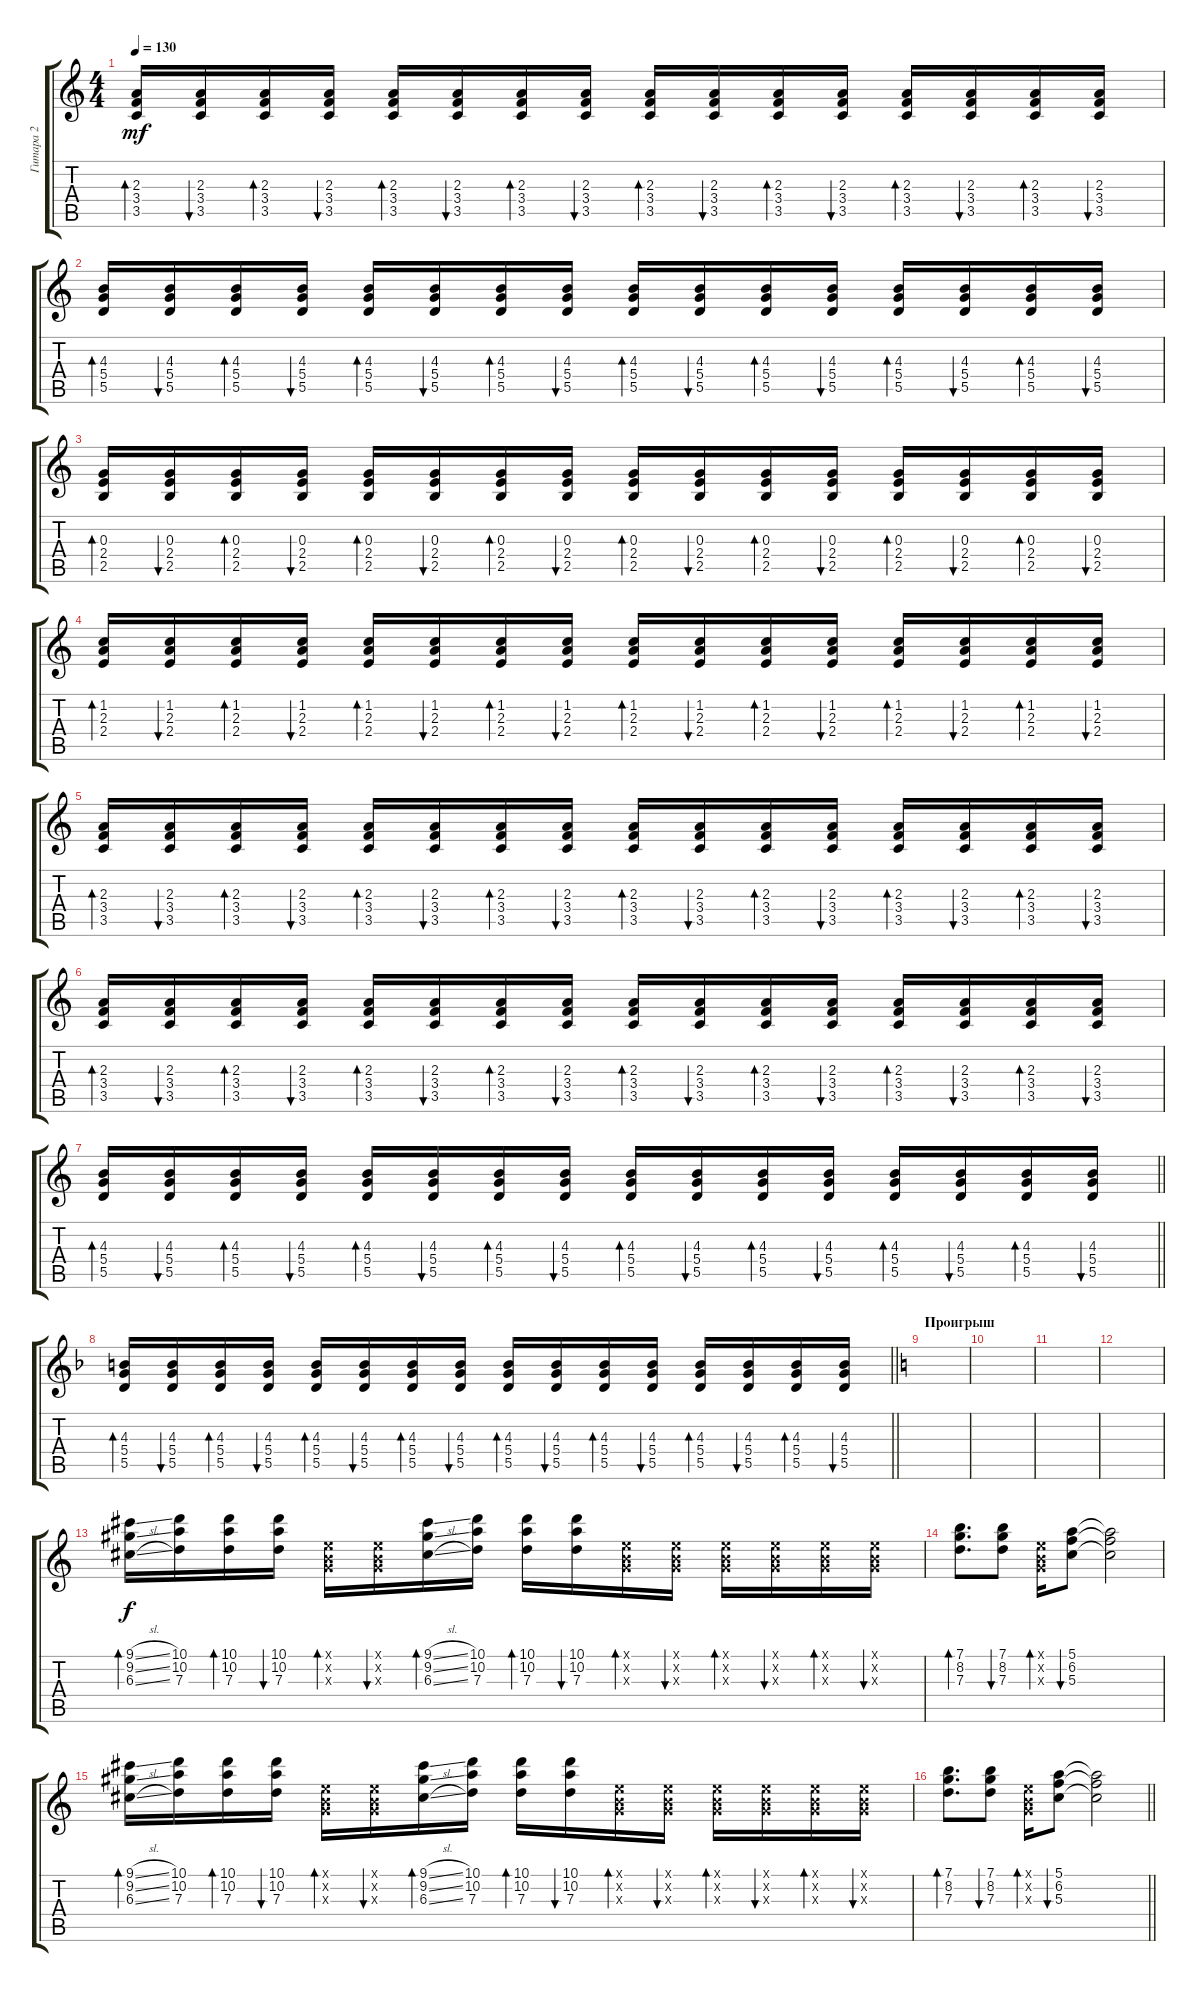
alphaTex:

\track ("Гитара 2" "Гитара 2") {instrument acousticguitarsteel}
\staff {score tabs}
\tuning (E4 B3 G3 D3 A2 E2) {hide}
\ts (4 4)
\tempo 130
\clef g2
\ks c
(2.3 3.4 3.5).16{bd 60 dy mf} (2.3 3.4 3.5).16{bu 60} (2.3 3.4 3.5).16{bd 60} (2.3 3.4 3.5).16{bu 60} (2.3 3.4 3.5).16{bd 60} (2.3 3.4 3.5).16{bu 60} (2.3 3.4 3.5).16{bd 60} (2.3 3.4 3.5).16{bu 60} (2.3 3.4 3.5).16{bd 60} (2.3 3.4 3.5).16{bu 60} (2.3 3.4 3.5).16{bd 60} (2.3 3.4 3.5).16{bu 60} (2.3 3.4 3.5).16{bd 60} (2.3 3.4 3.5).16{bu 60} (2.3 3.4 3.5).16{bd 60} (2.3 3.4 3.5).16{bu 60} |
(4.3 5.4 5.5).16{bd 60} (4.3 5.4 5.5).16{bu 60} (4.3 5.4 5.5).16{bd 60} (4.3 5.4 5.5).16{bu 60} (4.3 5.4 5.5).16{bd 60} (4.3 5.4 5.5).16{bu 60} (4.3 5.4 5.5).16{bd 60} (4.3 5.4 5.5).16{bu 60} (4.3 5.4 5.5).16{bd 60} (4.3 5.4 5.5).16{bu 60} (4.3 5.4 5.5).16{bd 60} (4.3 5.4 5.5).16{bu 60} (4.3 5.4 5.5).16{bd 60} (4.3 5.4 5.5).16{bu 60} (4.3 5.4 5.5).16{bd 60} (4.3 5.4 5.5).16{bu 60} |
(0.3 2.4 2.5).16{bd 60} (0.3 2.4 2.5).16{bu 60} (0.3 2.4 2.5).16{bd 60} (0.3 2.4 2.5).16{bu 60} (0.3 2.4 2.5).16{bd 60} (0.3 2.4 2.5).16{bu 60} (0.3 2.4 2.5).16{bd 60} (0.3 2.4 2.5).16{bu 60} (0.3 2.4 2.5).16{bd 60} (0.3 2.4 2.5).16{bu 60} (0.3 2.4 2.5).16{bd 60} (0.3 2.4 2.5).16{bu 60} (0.3 2.4 2.5).16{bd 60} (0.3 2.4 2.5).16{bu 60} (0.3 2.4 2.5).16{bd 60} (0.3 2.4 2.5).16{bu 60} |
(1.2 2.3 2.4).16{bd 60} (1.2 2.3 2.4).16{bu 60} (1.2 2.3 2.4).16{bd 60} (1.2 2.3 2.4).16{bu 60} (1.2 2.3 2.4).16{bd 60} (1.2 2.3 2.4).16{bu 60} (1.2 2.3 2.4).16{bd 60} (1.2 2.3 2.4).16{bu 60} (1.2 2.3 2.4).16{bd 60} (1.2 2.3 2.4).16{bu 60} (1.2 2.3 2.4).16{bd 60} (1.2 2.3 2.4).16{bu 60} (1.2 2.3 2.4).16{bd 60} (1.2 2.3 2.4).16{bu 60} (1.2 2.3 2.4).16{bd 60} (1.2 2.3 2.4).16{bu 60} |
(2.3 3.4 3.5).16{bd 60} (2.3 3.4 3.5).16{bu 60} (2.3 3.4 3.5).16{bd 60} (2.3 3.4 3.5).16{bu 60} (2.3 3.4 3.5).16{bd 60} (2.3 3.4 3.5).16{bu 60} (2.3 3.4 3.5).16{bd 60} (2.3 3.4 3.5).16{bu 60} (2.3 3.4 3.5).16{bd 60} (2.3 3.4 3.5).16{bu 60} (2.3 3.4 3.5).16{bd 60} (2.3 3.4 3.5).16{bu 60} (2.3 3.4 3.5).16{bd 60} (2.3 3.4 3.5).16{bu 60} (2.3 3.4 3.5).16{bd 60} (2.3 3.4 3.5).16{bu 60} |
(2.3 3.4 3.5).16{bd 60} (2.3 3.4 3.5).16{bu 60} (2.3 3.4 3.5).16{bd 60} (2.3 3.4 3.5).16{bu 60} (2.3 3.4 3.5).16{bd 60} (2.3 3.4 3.5).16{bu 60} (2.3 3.4 3.5).16{bd 60} (2.3 3.4 3.5).16{bu 60} (2.3 3.4 3.5).16{bd 60} (2.3 3.4 3.5).16{bu 60} (2.3 3.4 3.5).16{bd 60} (2.3 3.4 3.5).16{bu 60} (2.3 3.4 3.5).16{bd 60} (2.3 3.4 3.5).16{bu 60} (2.3 3.4 3.5).16{bd 60} (2.3 3.4 3.5).16{bu 60} |
\barLineRight lightlight
(4.3 5.4 5.5).16{bd 60} (4.3 5.4 5.5).16{bu 60} (4.3 5.4 5.5).16{bd 60} (4.3 5.4 5.5).16{bu 60} (4.3 5.4 5.5).16{bd 60} (4.3 5.4 5.5).16{bu 60} (4.3 5.4 5.5).16{bd 60} (4.3 5.4 5.5).16{bu 60} (4.3 5.4 5.5).16{bd 60} (4.3 5.4 5.5).16{bu 60} (4.3 5.4 5.5).16{bd 60} (4.3 5.4 5.5).16{bu 60} (4.3 5.4 5.5).16{bd 60} (4.3 5.4 5.5).16{bu 60} (4.3 5.4 5.5).16{bd 60} (4.3 5.4 5.5).16{bu 60} |
\barLineRight lightlight
\ks f
(4.3 5.4 5.5).16{bd 60} (4.3 5.4 5.5).16{bu 60} (4.3 5.4 5.5).16{bd 60} (4.3 5.4 5.5).16{bu 60} (4.3 5.4 5.5).16{bd 60} (4.3 5.4 5.5).16{bu 60} (4.3 5.4 5.5).16{bd 60} (4.3 5.4 5.5).16{bu 60} (4.3 5.4 5.5).16{bd 60} (4.3 5.4 5.5).16{bu 60} (4.3 5.4 5.5).16{bd 60} (4.3 5.4 5.5).16{bu 60} (4.3 5.4 5.5).16{bd 60} (4.3 5.4 5.5).16{bu 60} (4.3 5.4 5.5).16{bd 60} (4.3 5.4 5.5).16{bu 60} |
\section ("" "Проигрыш")
\ks c
|
|
|
|
(9.1{sl} 9.2{sl} 6.3{sl}).16{bd 60 dy f} (10.1 10.2 7.3).16 (10.1 10.2 7.3).16{bd 60} (10.1 10.2 7.3).16{bu 60} (0.1{x} 0.2{x} 0.3{x}).16{bd 60} (0.1{x} 0.2{x} 0.3{x}).16{bu 60} (9.1{sl} 9.2{sl} 6.3{sl}).16{bd 60} (10.1 10.2 7.3).16 (10.1 10.2 7.3).16{bd 60} (10.1 10.2 7.3).16{bu 60} (0.1{x} 0.2{x} 0.3{x}).16{bd 60} (0.1{x} 0.2{x} 0.3{x}).16{bu 60} (0.1{x} 0.2{x} 0.3{x}).16{bd 60} (0.1{x} 0.2{x} 0.3{x}).16{bu 60} (0.1{x} 0.2{x} 0.3{x}).16{bd 60} (0.1{x} 0.2{x} 0.3{x}).16{bu 60} |
(7.1 8.2 7.3).8{d bd 60} (7.1 8.2 7.3).8{bu 60} (0.1{x} 0.2{x} 0.3{x}).16{bd 60} (5.1 6.2 5.3).8{bu 60} (5.1{t} 6.2{t} 5.3{t}).2 |
(9.1{sl} 9.2{sl} 6.3{sl}).16{bd 60} (10.1 10.2 7.3).16 (10.1 10.2 7.3).16{bd 60} (10.1 10.2 7.3).16{bu 60} (0.1{x} 0.2{x} 0.3{x}).16{bd 60} (0.1{x} 0.2{x} 0.3{x}).16{bu 60} (9.1{sl} 9.2{sl} 6.3{sl}).16{bd 60} (10.1 10.2 7.3).16 (10.1 10.2 7.3).16{bd 60} (10.1 10.2 7.3).16{bu 60} (0.1{x} 0.2{x} 0.3{x}).16{bd 60} (0.1{x} 0.2{x} 0.3{x}).16{bu 60} (0.1{x} 0.2{x} 0.3{x}).16{bd 60} (0.1{x} 0.2{x} 0.3{x}).16{bu 60} (0.1{x} 0.2{x} 0.3{x}).16{bd 60} (0.1{x} 0.2{x} 0.3{x}).16{bu 60} |
\barLineRight lightlight
(7.1 8.2 7.3).8{d bd 60} (7.1 8.2 7.3).8{bu 60} (0.1{x} 0.2{x} 0.3{x}).16{bd 60} (5.1 6.2 5.3).8{bu 60} (5.1{t} 6.2{t} 5.3{t}).2
